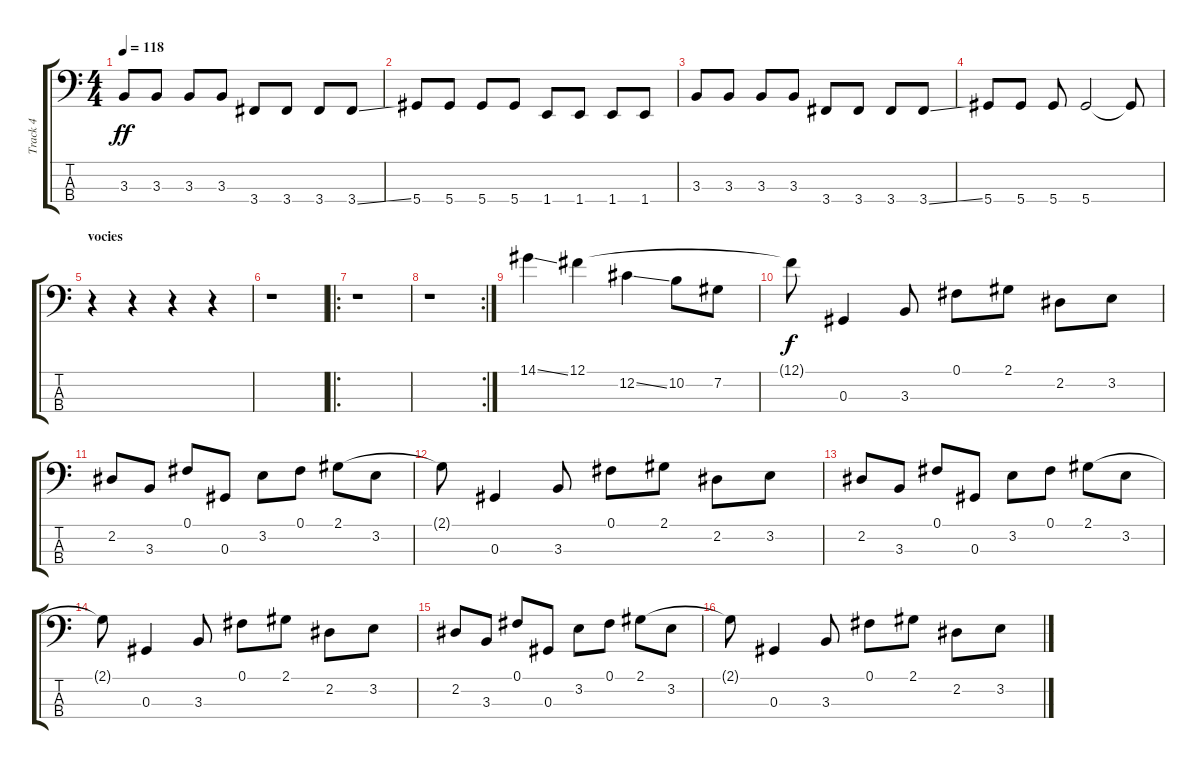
\track ("Track 4" "Track 4") {instrument electricbasspick}
\staff {score tabs}
\tuning (Gb2 Db2 Ab1 Eb1) {hide}
\ts (4 4)
\tempo 118
\clef f4
\ks c
3.3.8{dy ff} 3.3.8 3.3.8 3.3.8 3.4.8 3.4.8 3.4.8 3.4{ss}.8 |
5.4.8 5.4.8 5.4.8 5.4.8 1.4.8 1.4.8 1.4.8 1.4.8 |
3.3.8 3.3.8 3.3.8 3.3.8 3.4.8 3.4.8 3.4.8 3.4{ss}.8 |
5.4.8 5.4.8 5.4.8 5.4.2 5.4{t}.8 |
\section ("" "vocies ")
r.4 r.4 r.4 r.4 |
r.1 |
\ro
r.1 |
\rc 2
r.1 |
14.1{ss}.4 12.1.4 12.2{ss}.4 10.2.8 7.2.8 |
12.1{t}.8{dy f} 0.3.4 3.3.8 0.1.8 2.1.8 2.2.8 3.2.8 |
2.2.8 3.3.8 0.1.8 0.3.8 3.2.8 0.1.8 2.1.8 3.2.8 |
2.1{t}.8 0.3.4 3.3.8 0.1.8 2.1.8 2.2.8 3.2.8 |
2.2.8 3.3.8 0.1.8 0.3.8 3.2.8 0.1.8 2.1.8 3.2.8 |
2.1{t}.8 0.3.4 3.3.8 0.1.8 2.1.8 2.2.8 3.2.8 |
2.2.8 3.3.8 0.1.8 0.3.8 3.2.8 0.1.8 2.1.8 3.2.8 |
2.1{t}.8 0.3.4 3.3.8 0.1.8 2.1.8 2.2.8 3.2.8
